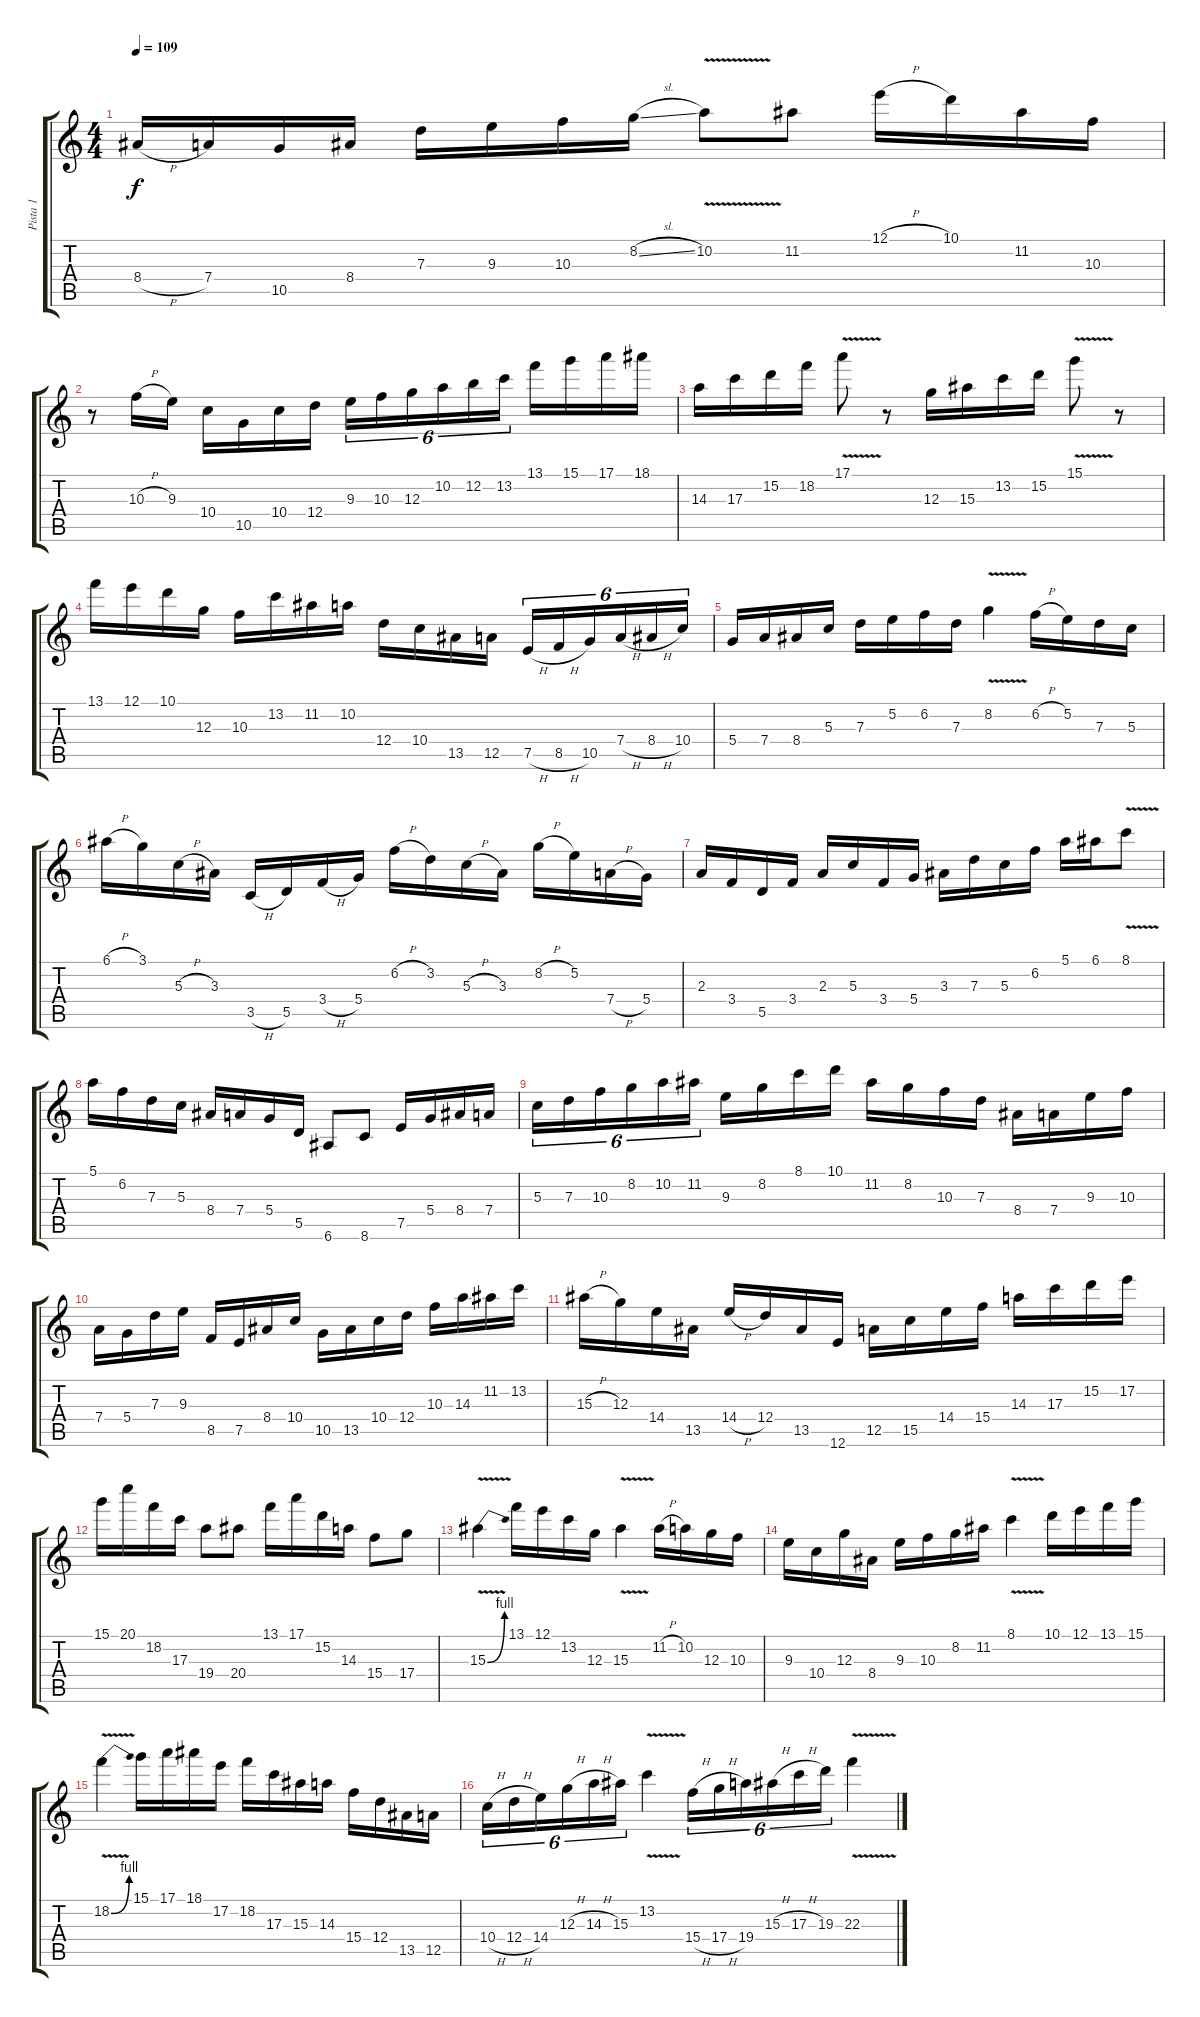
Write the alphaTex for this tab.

\track ("Pista 1" "Pista 1") {instrument distortionguitar}
\staff {score tabs}
\tuning (E4 B3 G3 D3 A2 E2) {hide}
\ts (4 4)
\tempo 109
\clef g2
\ks c
8.4{h}.16{dy f} 7.4.16 10.5.16 8.4.16 7.3.16 9.3.16 10.3.16 8.2{sl}.16 10.2{v}.8 11.2.8 12.1{h}.16 10.1.16 11.2.16 10.3.16 |
r.8 10.3{h}.16 9.3.16 10.4.16 10.5.16 10.4.16 12.4.16 9.3.16{tu (6 4)} 10.3.16{tu (6 4)} 12.3.16{tu (6 4)} 10.2.16{tu (6 4)} 12.2.16{tu (6 4)} 13.2.16{tu (6 4)} 13.1.16 15.1.16 17.1.16 18.1.16 |
14.3.16 17.3.16 15.2.16 18.2.16 17.1{v}.8 r.8 12.3.16 15.3.16 13.2.16 15.2.16 15.1{v}.8 r.8 |
13.1.16 12.1.16 10.1.16 12.3.16 10.3.16 13.2.16 11.2.16 10.2.16 12.4.16 10.4.16 13.5.16 12.5.16 7.5{h}.16{tu (6 4)} 8.5{h}.16{tu (6 4)} 10.5.16{tu (6 4)} 7.4{h}.16{tu (6 4)} 8.4{h}.16{tu (6 4)} 10.4.16{tu (6 4)} |
5.4.16 7.4.16 8.4.16 5.3.16 7.3.16 5.2.16 6.2.16 7.3.16 8.2{v}.4 6.2{h}.16 5.2.16 7.3.16 5.3.16 |
6.1{h}.16 3.1.16 5.3{h}.16 3.3.16 3.5{h}.16 5.5.16 3.4{h}.16 5.4.16 6.2{h}.16 3.2.16 5.3{h}.16 3.3.16 8.2{h}.16 5.2.16 7.4{h}.16 5.4.16 |
2.3.16 3.4.16 5.5.16 3.4.16 2.3.16 5.3.16 3.4.16 5.4.16 3.3.16 7.3.16 5.3.16 6.2.16 5.1.16 6.1.16 8.1{v}.8 |
5.1.16 6.2.16 7.3.16 5.3.16 8.4.16 7.4.16 5.4.16 5.5.16 6.6.8 8.6.8 7.5.16 5.4.16 8.4.16 7.4.16 |
5.3.16{tu (6 4)} 7.3.16{tu (6 4)} 10.3.16{tu (6 4)} 8.2.16{tu (6 4)} 10.2.16{tu (6 4)} 11.2.16{tu (6 4)} 9.3.16 8.2.16 8.1.16 10.1.16 11.2.16 8.2.16 10.3.16 7.3.16 8.4.16 7.4.16 9.3.16 10.3.16 |
7.4.16 5.4.16 7.3.16 9.3.16 8.5.16 7.5.16 8.4.16 10.4.16 10.5.16 13.5.16 10.4.16 12.4.16 10.3.16 14.3.16 11.2.16 13.2.16 |
15.3{h}.16 12.3.16 14.4.16 13.5.16 14.4{h}.16 12.4.16 13.5.16 12.6.16 12.5.16 15.5.16 14.4.16 15.4.16 14.3.16 17.3.16 15.2.16 17.2.16 |
15.1.16 20.1.16 18.2.16 17.3.16 19.4.8 20.4.8 13.1.16 17.1.16 15.2.16 14.3.16 15.4.8 17.4.8 |
15.3{be (bend 0 0 60 4) v}.4 13.1.16 12.1.16 13.2.16 12.3.16 15.3{v}.4 11.2{h}.16 10.2.16 12.3.16 10.3.16 |
9.3.16 10.4.16 12.3.16 8.4.16 9.3.16 10.3.16 8.2.16 11.2.16 8.1{v}.4 10.1.16 12.1.16 13.1.16 15.1.16 |
18.2{be (bend 0 0 60 4) v}.4 15.1.16 17.1.16 18.1.16 17.2.16 18.2.16 17.3.16 15.3.16 14.3.16 15.4.16 12.4.16 13.5.16 12.5.16 |
10.4{h}.16{tu (6 4)} 12.4{h}.16{tu (6 4)} 14.4.16{tu (6 4)} 12.3{h}.16{tu (6 4)} 14.3{h}.16{tu (6 4)} 15.3.16{tu (6 4)} 13.2{v}.4 15.4{h}.16{tu (6 4)} 17.4{h}.16{tu (6 4)} 19.4.16{tu (6 4)} 15.3{h}.16{tu (6 4)} 17.3{h}.16{tu (6 4)} 19.3.16{tu (6 4)} 22.3{v}.4
